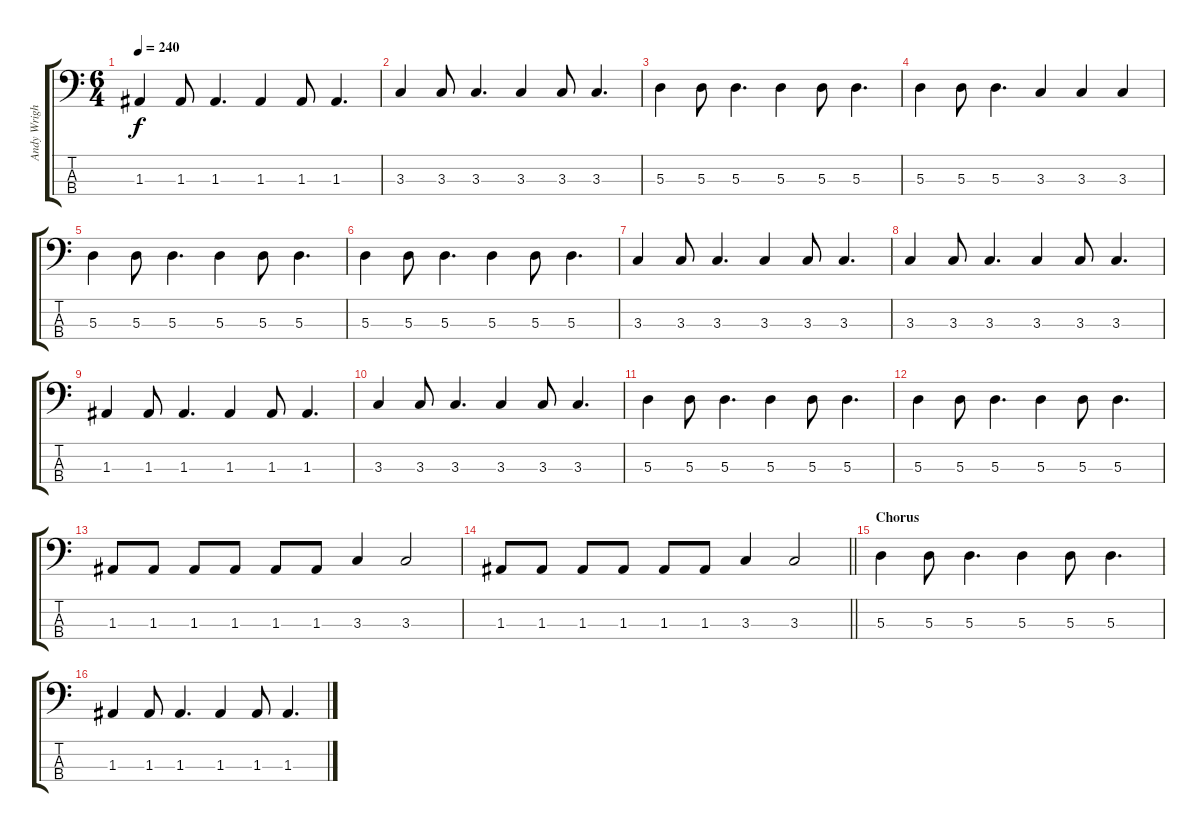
\track ("Andy Wrighton" "Andy Wrigh") {instrument electricbassfinger}
\staff {score tabs}
\tuning (G2 D2 A1 E1) {hide}
\ts (6 4)
\tempo 240
\clef f4
\ks c
1.3.4{dy f} 1.3.8 1.3.4{d} 1.3.4 1.3.8 1.3.4{d} |
3.3.4 3.3.8 3.3.4{d} 3.3.4 3.3.8 3.3.4{d} |
5.3.4 5.3.8 5.3.4{d} 5.3.4 5.3.8 5.3.4{d} |
5.3.4 5.3.8 5.3.4{d} 3.3.4 3.3.4 3.3.4 |
5.3.4 5.3.8 5.3.4{d} 5.3.4 5.3.8 5.3.4{d} |
5.3.4 5.3.8 5.3.4{d} 5.3.4 5.3.8 5.3.4{d} |
3.3.4 3.3.8 3.3.4{d} 3.3.4 3.3.8 3.3.4{d} |
3.3.4 3.3.8 3.3.4{d} 3.3.4 3.3.8 3.3.4{d} |
1.3.4 1.3.8 1.3.4{d} 1.3.4 1.3.8 1.3.4{d} |
3.3.4 3.3.8 3.3.4{d} 3.3.4 3.3.8 3.3.4{d} |
5.3.4 5.3.8 5.3.4{d} 5.3.4 5.3.8 5.3.4{d} |
5.3.4 5.3.8 5.3.4{d} 5.3.4 5.3.8 5.3.4{d} |
1.3.8 1.3.8 1.3.8 1.3.8 1.3.8 1.3.8 3.3.4 3.3.2 |
\barLineRight lightlight
1.3.8 1.3.8 1.3.8 1.3.8 1.3.8 1.3.8 3.3.4 3.3.2 |
\section ("" "Chorus")
5.3.4 5.3.8 5.3.4{d} 5.3.4 5.3.8 5.3.4{d} |
1.3.4 1.3.8 1.3.4{d} 1.3.4 1.3.8 1.3.4{d}
